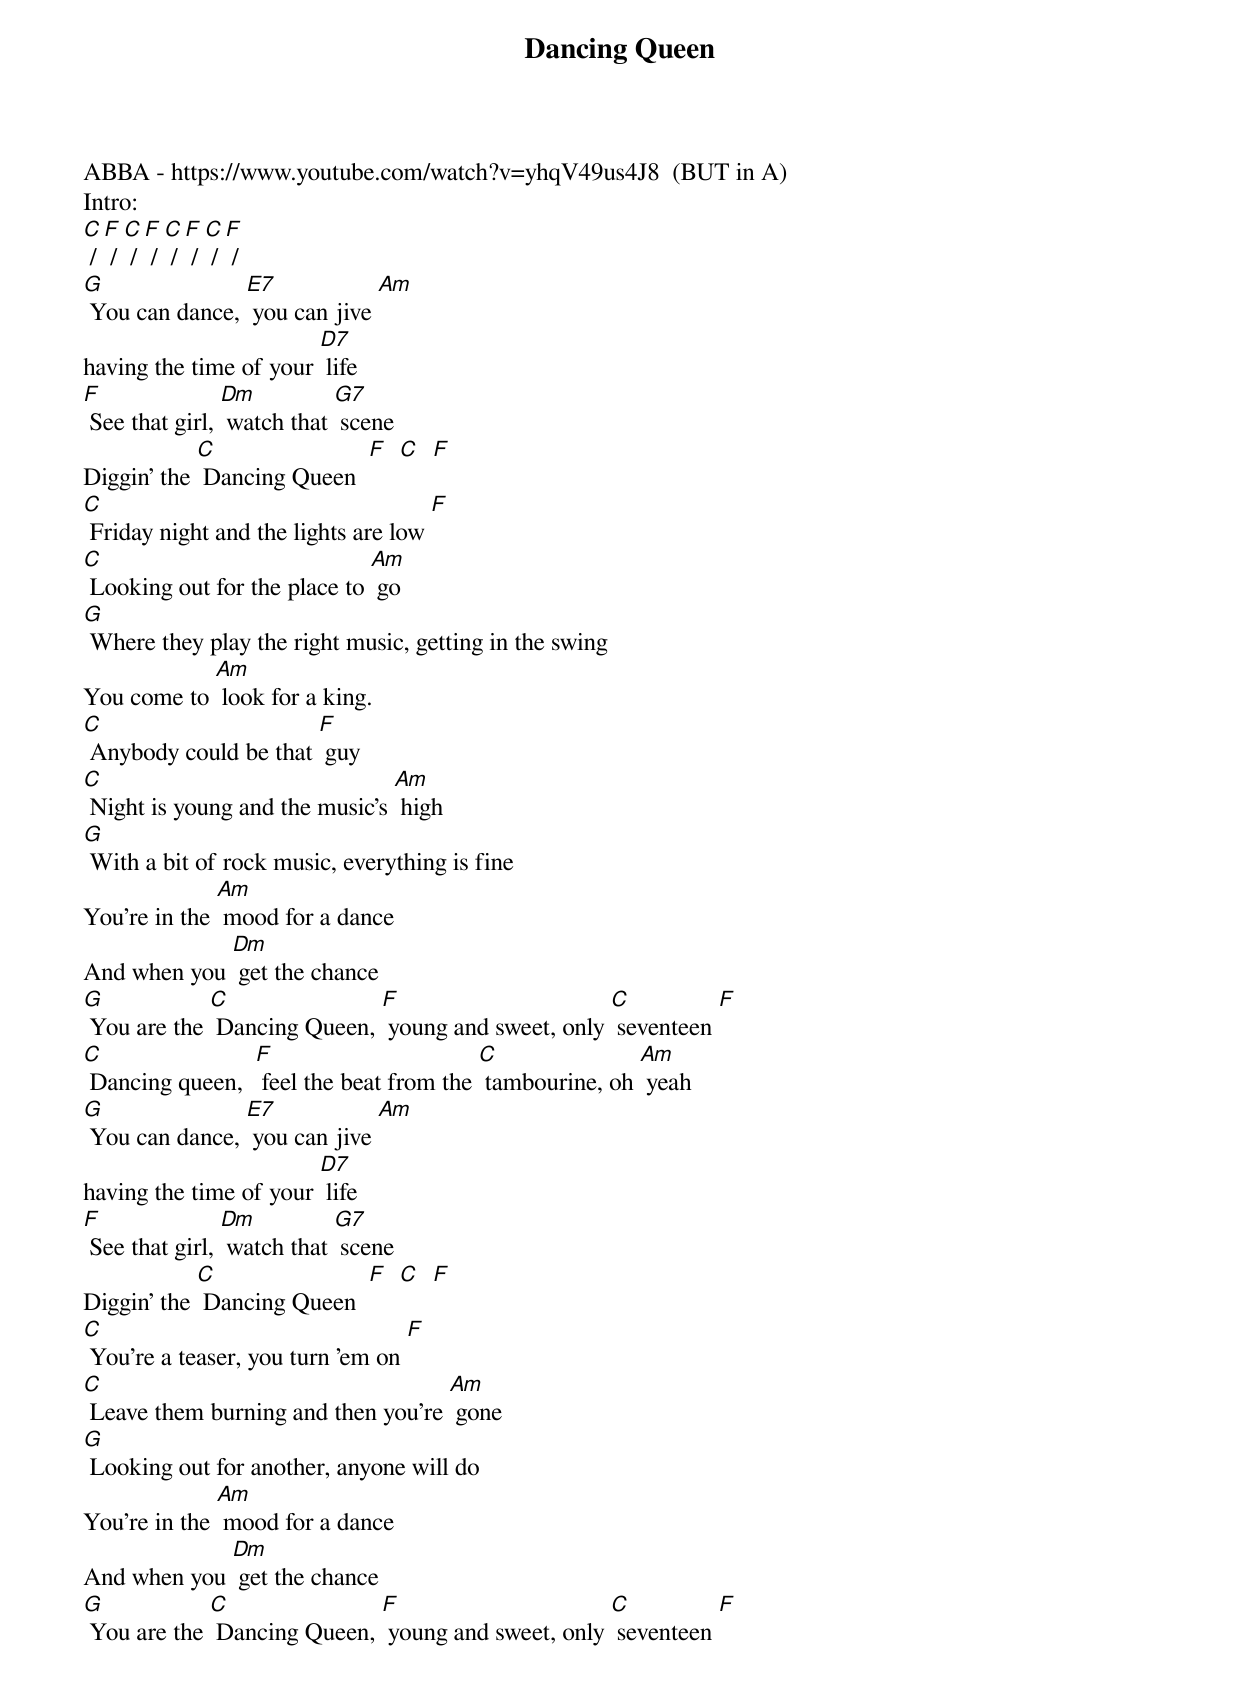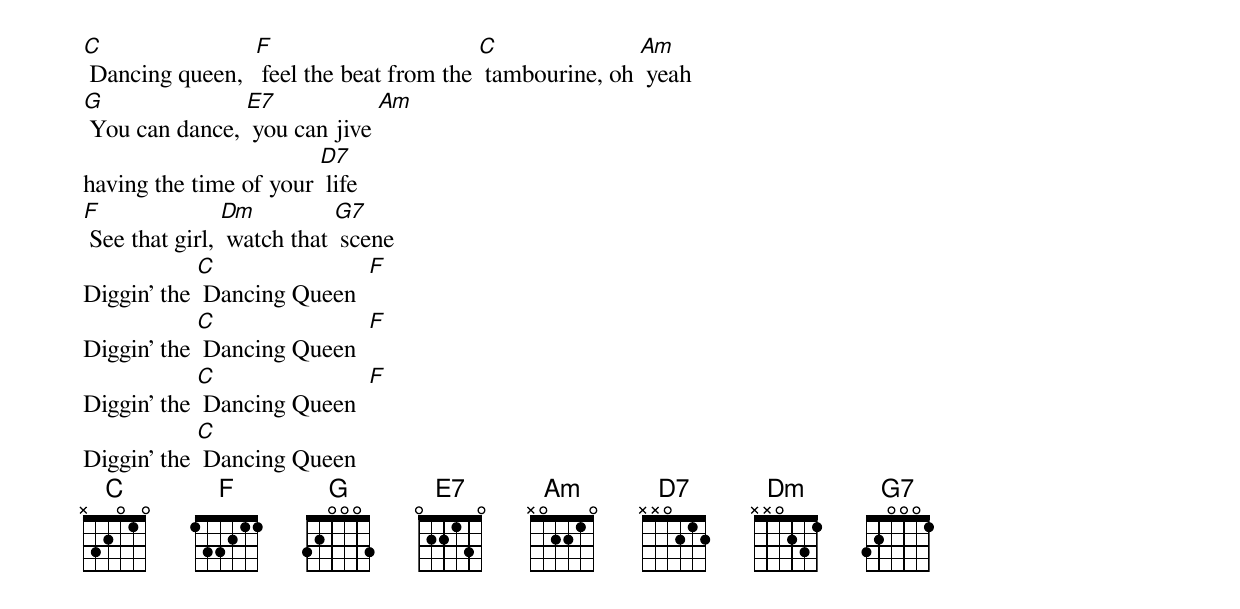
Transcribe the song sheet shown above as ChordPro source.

{t: Dancing Queen }
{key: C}
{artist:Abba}
ABBA - https://www.youtube.com/watch?v=yhqV49us4J8  (BUT in A)
Intro:
[C] / [F] / [C] / [F] / [C] / [F] / [C] / [F] /
[G] You can dance, [E7] you can jive [Am]
having the time of your [D7] life
[F] See that girl, [Dm] watch that [G7] scene
Diggin' the [C] Dancing Queen  [F]  [C]  [F]
{c: }
[C] Friday night and the lights are low [F]
[C] Looking out for the place to [Am] go
[G] Where they play the right music, getting in the swing
You come to [Am] look for a king.
{c: }
[C] Anybody could be that [F] guy
[C] Night is young and the music's [Am] high
[G] With a bit of rock music, everything is fine
You're in the [Am] mood for a dance
And when you [Dm] get the chance
{c: }
[G] You are the [C] Dancing Queen, [F] young and sweet, only [C] seventeen [F]
[C] Dancing queen,  [F] feel the beat from the [C] tambourine, oh [Am] yeah
[G] You can dance, [E7] you can jive [Am]
having the time of your [D7] life
[F] See that girl, [Dm] watch that [G7] scene
Diggin' the [C] Dancing Queen  [F]  [C]  [F]
{c: }
[C] You're a teaser, you turn 'em on [F]
[C] Leave them burning and then you're [Am] gone
[G] Looking out for another, anyone will do
You're in the [Am] mood for a dance
And when you [Dm] get the chance
{c: }
[G] You are the [C] Dancing Queen, [F] young and sweet, only [C] seventeen [F]
[C] Dancing queen,  [F] feel the beat from the [C] tambourine, oh [Am] yeah
[G] You can dance, [E7] you can jive [Am]
having the time of your [D7] life
[F] See that girl, [Dm] watch that [G7] scene
Diggin' the [C] Dancing Queen  [F]
Diggin' the [C] Dancing Queen  [F]
Diggin' the [C] Dancing Queen  [F]
Diggin' the [C] Dancing Queen
